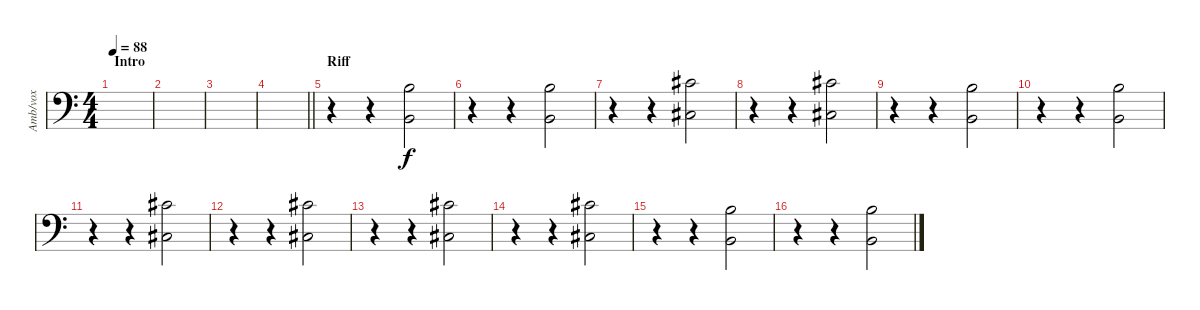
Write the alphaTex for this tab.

\track ("Amb/vox" "Amb/vox") {instrument stringensemble1}
\staff {score}
\tuning (Db4 A3 E3 A2 E2 A1) {hide}
\ts (4 4)
\section ("" "Intro")
\tempo 88
\clef f4
\ks c
|
|
|
\barLineRight lightlight
|
\section ("" "Riff")
r.4 r.4 (2.2 2.4).2 |
r.4 r.4 (2.2 2.4).2 |
r.4 r.4 (4.2 4.4).2 |
r.4 r.4 (4.2 4.4).2 |
r.4 r.4 (2.2 2.4).2 |
r.4 r.4 (2.2 2.4).2 |
r.4 r.4 (4.2 4.4).2 |
r.4 r.4 (4.2 4.4).2 |
r.4 r.4 (4.2 4.4).2 |
r.4 r.4 (4.2 4.4).2 |
r.4 r.4 (2.2 2.4).2 |
r.4 r.4 (2.2 2.4).2
